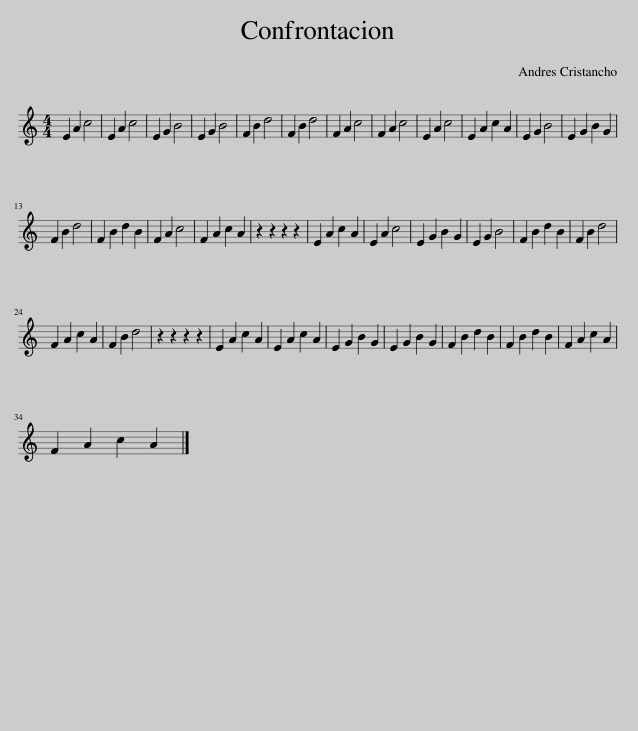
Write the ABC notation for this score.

X:1
L:1/8
M:4/4
I:linebreak $
K:C
V:1 treble
V:1
 E2 A2 c4 | E2 A2 c4 | E2 G2 B4 | E2 G2 B4 | F2 B2 d4 | %5
 F2 B2 d4 | F2 A2 c4 | F2 A2 c4 | E2 A2 c4 | E2 A2 c2 A2 | %10
 E2 G2 B4 | E2 G2 B2 G2 |$ F2 B2 d4 | F2 B2 d2 B2 | F2 A2 c4 | %15
 F2 A2 c2 A2 | z2 z2 z2 z2 | E2 A2 c2 A2 | E2 A2 c4 | E2 G2 B2 G2 | %20
 E2 G2 B4 | F2 B2 d2 B2 | F2 B2 d4 |$ F2 A2 c2 A2 | F2 B2 d4 | %25
 z2 z2 z2 z2 | E2 A2 c2 A2 | E2 A2 c2 A2 | E2 G2 B2 G2 | E2 G2 B2 G2 | %30
 F2 B2 d2 B2 | F2 B2 d2 B2 | F2 A2 c2 A2 |$ F2 A2 c2 A2 |] %34
